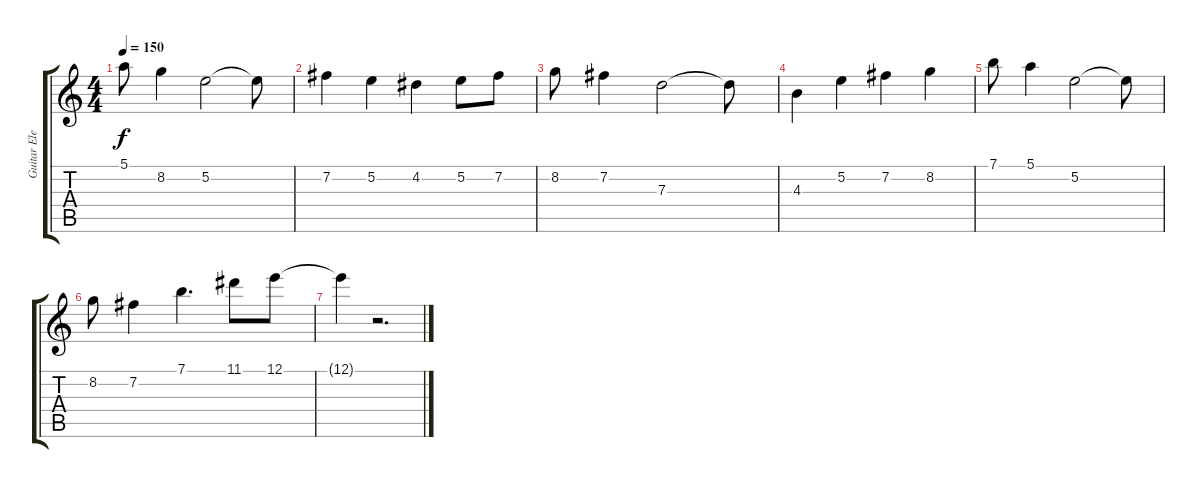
\track ("Guitar Electric  -12" "Guitar Ele") {instrument acousticguitarsteel}
\staff {score tabs}
\tuning (E4 B3 G3 D3 A2 E2) {hide}
\ts (4 4)
\tempo 150
\clef g2
\ks c
5.1.8{dy f} 8.2.4 5.2.2 5.2{t}.8 |
7.2.4 5.2.4 4.2.4 5.2.8 7.2.8 |
8.2.8 7.2.4 7.3.2 7.3{t}.8 |
4.3.4 5.2.4 7.2.4 8.2.4 |
7.1.8 5.1.4 5.2.2 5.2{t}.8 |
8.2.8 7.2.4 7.1.4{d} 11.1.8 12.1.8 |
12.1{t}.4 r.2{d}
